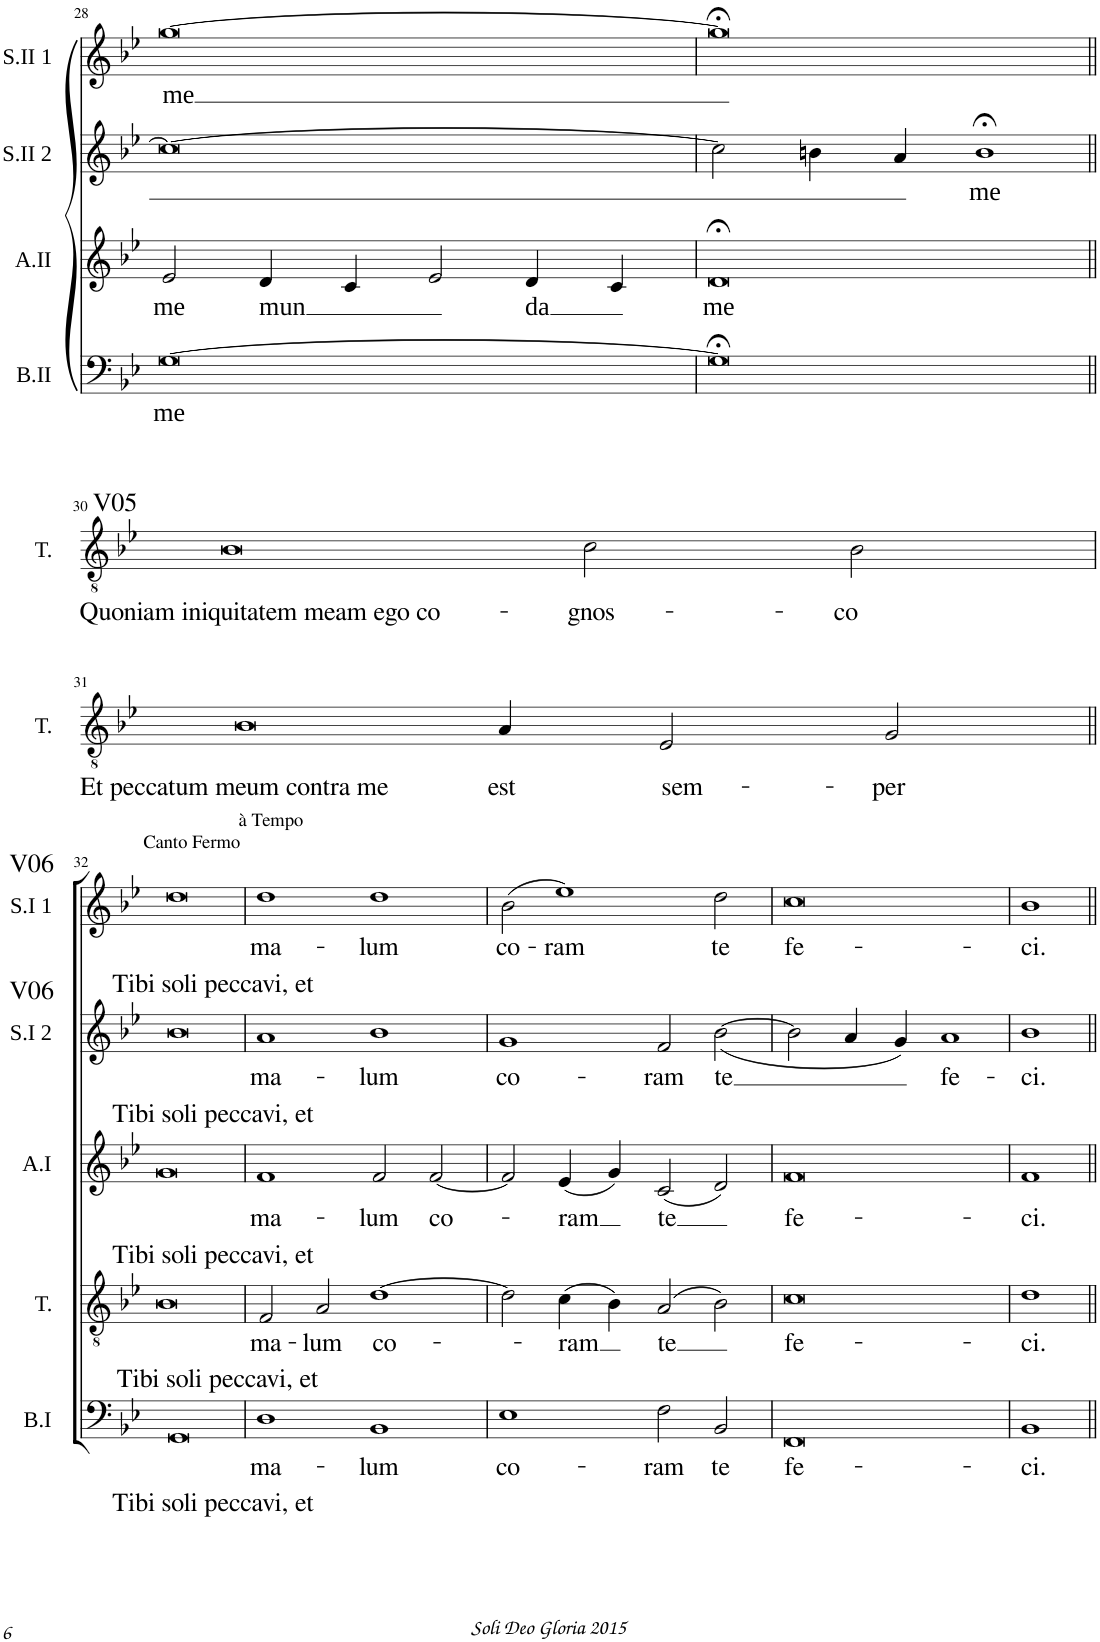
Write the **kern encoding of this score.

**kern	**text	**kern	**text	**kern	**text	**kern	**text	**kern	**text	**kern	**text	**kern	**text	**kern	**text	**kern	**text
*part9	*part9	*part8	*part8	*part7	*part7	*part6	*part6	*part5	*part5	*part4	*part4	*part3	*part3	*part2	*part2	*part1	*part1
*staff9	*staff9	*staff8	*staff8	*staff7	*staff7	*staff6	*staff6	*staff5	*staff5	*staff4	*staff4	*staff3	*staff3	*staff2	*staff2	*staff1	*staff1
*I"Bass II	*	*I"Alto II	*	*I"Soprano II 2	*	*I"Soprano II 1	*	*I"Bass I	*	*I"Tenor	*	*I"Alto I	*	*I"Soprano I 2	*	*I"Soprano I 1	*
*I'B.II	*	*I'A.II	*	*I'S.II 2	*	*I'S.II 1	*	*I'B.I	*	*I'T.	*	*I'A.I	*	*I'S.I 2	*	*I'S.I 1	*
!!LO:PB:g=z
*clefF4	*	*clefG2	*	*clefG2	*	*clefG2	*	*clefF4	*	*clefGv2	*	*clefG2	*	*clefG2	*	*clefG2	*
*k[b-e-]	*	*k[b-e-]	*	*k[b-e-]	*	*k[b-e-]	*	*k[b-e-]	*	*k[b-e-]	*	*k[b-e-]	*	*k[b-e-]	*	*k[b-e-]	*
*M4/2	*	*M4/2	*	*M4/2	*	*M4/2	*	*M4/2	*	*M4/2	*	*M4/2	*	*M4/2	*	*M4/2	*
=28	=28	=28	=28	=28	=28	=28	=28	=28	=28	=28	=28	=28	=28	=28	=28	=28	=28
!	!LO:LY:b	!	!LO:LY:b	!	!	!	!LO:LY:b	!	!	!	!	!	!	!	!	!	!
[0G	me	2e-/	me	0cc_	.	[0gg	me	0r	.	0r	.	0r	.	0r	.	0r	.
!	!	!	!LO:LY:b	!	!	!	!	!	!	!	!	!	!	!	!	!	!
.	.	4d/	mun	.	.	.	.	.	.	.	.	.	.	.	.	.	.
.	.	4c/	.	.	.	.	.	.	.	.	.	.	.	.	.	.	.
.	.	2e-/	.	.	.	.	.	.	.	.	.	.	.	.	.	.	.
!	!	!	!LO:LY:b	!	!	!	!	!	!	!	!	!	!	!	!	!	!
.	.	4d/	da	.	.	.	.	.	.	.	.	.	.	.	.	.	.
.	.	4c/	.	.	.	.	.	.	.	.	.	.	.	.	.	.	.
=29	=29	=29	=29	=29	=29	=29	=29	=29	=29	=29	=29	=29	=29	=29	=29	=29	=29
!	!	!	!LO:LY:b	!	!	!	!	!	!	!	!	!	!	!	!	!	!
0G;<]	.	0d;<	me	2cc\]	.	0gg;<]	.	0r	.	0r	.	0r	.	0r	.	0r	.
.	.	.	.	4bn\	.	.	.	.	.	.	.	.	.	.	.	.	.
.	.	.	.	4a/	.	.	.	.	.	.	.	.	.	.	.	.	.
!	!	!	!	!	!LO:LY:b	!	!	!	!	!	!	!	!	!	!	!	!
.	.	.	.	1b;<	me	.	.	.	.	.	.	.	.	.	.	.	.
!!LO:LB:g=z
=30||	=30||	=30||	=30||	=30||	=30||	=30||	=30||	=30||	=30||	=30||	=30||	=30||	=30||	=30||	=30||	=30||	=30||
!	!	!	!	!	!	!	!	!	!	!LO:TX:a:t=V05	!	!	!	!	!	!	!
!	!	!	!	!	!	!	!	!	!	!	!LO:LY:b	!	!	!	!	!	!
0r	.	0r	.	0r	.	0r	.	0r	.	0B-	Quoniam iniquitatem meam ego co-	0r	.	0r	.	0r	.
!	!	!	!	!	!	!	!	!	!	!	!LO:LY:b	!	!	!	!	!	!
1ryy	.	1ryy	.	1ryy	.	1ryy	.	1ryy	.	2c\	-gnos-	1ryy	.	1ryy	.	1ryy	.
!	!	!	!	!	!	!	!	!	!	!	!LO:LY:b	!	!	!	!	!	!
.	.	.	.	.	.	.	.	.	.	2B-\	-co	.	.	.	.	.	.
!!LO:LB:g=z
=31	=31	=31	=31	=31	=31	=31	=31	=31	=31	=31	=31	=31	=31	=31	=31	=31	=31
!	!	!	!	!	!	!	!	!	!	!	!LO:LY:b	!	!	!	!	!	!
0r	.	0r	.	0r	.	0r	.	0r	.	0B-	Et peccatum meum contra me	0r	.	0r	.	0r	.
!	!	!	!	!	!	!	!	!	!	!	!LO:LY:b	!	!	!	!	!	!
1ryy	.	1ryy	.	1ryy	.	1ryy	.	1ryy	.	4A/	est	1ryy	.	1ryy	.	1ryy	.
!	!	!	!	!	!	!	!	!	!	!	!LO:LY:b	!	!	!	!	!	!
.	.	.	.	.	.	.	.	.	.	2F/	sem-	.	.	.	.	.	.
!	!	!	!	!	!	!	!	!	!	!	!LO:LY:b	!	!	!	!	!	!
.	.	.	.	.	.	.	.	.	.	2G/	-per	.	.	.	.	.	.
4ryy	.	4ryy	.	4ryy	.	4ryy	.	4ryy	.	.	.	4ryy	.	4ryy	.	4ryy	.
!!LO:LB:g=z
=32||	=32||	=32||	=32||	=32||	=32||	=32||	=32||	=32||	=32||	=32||	=32||	=32||	=32||	=32||	=32||	=32||	=32||
!	!	!	!	!	!	!	!	!	!	!	!	!	!	!	!	!LO:TX:a:t=V06	!
!	!	!	!	!	!	!	!	!	!	!	!	!	!	!	!	!LO:TX:b:t=Tibi soli peccavi, et	!
!	!	!	!	!	!	!	!	!	!	!	!	!	!	!	!	!LO:TX:a:t=Canto Fermo	!
!	!	!	!	!	!	!	!	!	!	!	!	!	!	!LO:TX:a:t=V06	!	!	!
!	!	!	!	!	!	!	!	!	!	!	!	!	!	!LO:TX:b:t=Tibi soli peccavi, et	!	!	!
!	!	!	!	!	!	!	!	!	!	!	!	!LO:TX:b:t=Tibi soli peccavi, et	!	!	!	!	!
!	!	!	!	!	!	!	!	!	!	!LO:TX:b:t=Tibi soli peccavi, et	!	!	!	!	!	!	!
!	!	!	!	!	!	!	!	!LO:TX:b:t=Tibi soli peccavi, et	!	!	!	!	!	!	!	!	!
0r	.	0r	.	0r	.	0r	.	0GG	.	0B-	.	0g	.	0b-	.	0dd	.
=33	=33	=33	=33	=33	=33	=33	=33	=33	=33	=33	=33	=33	=33	=33	=33	=33	=33
!	!	!	!	!	!	!	!	!	!	!	!	!	!	!	!	!LO:TX:a:t=à Tempo	!
!	!	!	!	!	!	!	!	!	!LO:LY:b	!	!LO:LY:b	!	!LO:LY:b	!	!LO:LY:b	!	!LO:LY:b
0r	.	0r	.	0r	.	0r	.	1D	ma-	2F/	ma-	1f	ma-	1a	ma-	1dd	ma-
!	!	!	!	!	!	!	!	!	!	!	!LO:LY:b	!	!	!	!	!	!
.	.	.	.	.	.	.	.	.	.	2A/	-lum	.	.	.	.	.	.
!	!	!	!	!	!	!	!	!	!LO:LY:b	!	!LO:LY:b	!	!LO:LY:b	!	!LO:LY:b	!	!LO:LY:b
.	.	.	.	.	.	.	.	1BB-	-lum	[1d	co-	2f/	-lum	1b-	-lum	1dd	-lum
!	!	!	!	!	!	!	!	!	!	!	!	!	!LO:LY:b	!	!	!	!
.	.	.	.	.	.	.	.	.	.	.	.	[2f/	co-	.	.	.	.
=34	=34	=34	=34	=34	=34	=34	=34	=34	=34	=34	=34	=34	=34	=34	=34	=34	=34
!	!	!	!	!	!	!	!	!	!LO:LY:b	!	!	!	!	!	!LO:LY:b	!	!LO:LY:b
0r	.	0r	.	0r	.	0r	.	1E-	co-	2d\]	.	2f/]	.	1g	co-	(2b-\	co-
!	!	!	!	!	!	!	!	!	!	!	!LO:LY:b	!	!LO:LY:b	!	!	!	!LO:LY:b
.	.	.	.	.	.	.	.	.	.	(4c\	-ram	(4e-/	-ram	.	.	1ee-)	-ram
.	.	.	.	.	.	.	.	.	.	4B-\)	.	4g/)	.	.	.	.	.
!	!	!	!	!	!	!	!	!	!LO:LY:b	!	!LO:LY:b	!	!LO:LY:b	!	!LO:LY:b	!	!
.	.	.	.	.	.	.	.	2F\	-ram	(2A/	te	(2c/	te	2f/	-ram	.	.
!	!	!	!	!	!	!	!	!	!LO:LY:b	!	!	!	!	!	!LO:LY:b	!	!LO:LY:b
.	.	.	.	.	.	.	.	2BB-/	te	2B-\)	.	2d/)	.	(<[2b-\	te	2dd\	te
=35	=35	=35	=35	=35	=35	=35	=35	=35	=35	=35	=35	=35	=35	=35	=35	=35	=35
!	!	!	!	!	!	!	!	!	!LO:LY:b	!	!LO:LY:b	!	!LO:LY:b	!	!	!	!LO:LY:b
0r	.	0r	.	0r	.	0r	.	0FF	fe-	0c	fe-	0f	fe-	2b-\]	.	0cc	fe-
.	.	.	.	.	.	.	.	.	.	.	.	.	.	4a/	.	.	.
.	.	.	.	.	.	.	.	.	.	.	.	.	.	4g/)	.	.	.
!	!	!	!	!	!	!	!	!	!	!	!	!	!	!	!LO:LY:b	!	!
.	.	.	.	.	.	.	.	.	.	.	.	.	.	1a	fe-	.	.
=36	=36	=36	=36	=36	=36	=36	=36	=36	=36	=36	=36	=36	=36	=36	=36	=36	=36
!	!	!	!	!	!	!	!	!	!LO:LY:b	!	!LO:LY:b	!	!LO:LY:b	!	!LO:LY:b	!	!LO:LY:b
0r	.	0r	.	0r	.	0r	.	1BB-	-ci.	1d	-ci.	1f	-ci.	1b-	-ci.	1b-	-ci.
.	.	.	.	.	.	.	.	1ryy	.	1ryy	.	1ryy	.	1ryy	.	1ryy	.
=||	=||	=||	=||	=||	=||	=||	=||	=||	=||	=||	=||	=||	=||	=||	=||	=||	=||
*-	*-	*-	*-	*-	*-	*-	*-	*-	*-	*-	*-	*-	*-	*-	*-	*-	*-
